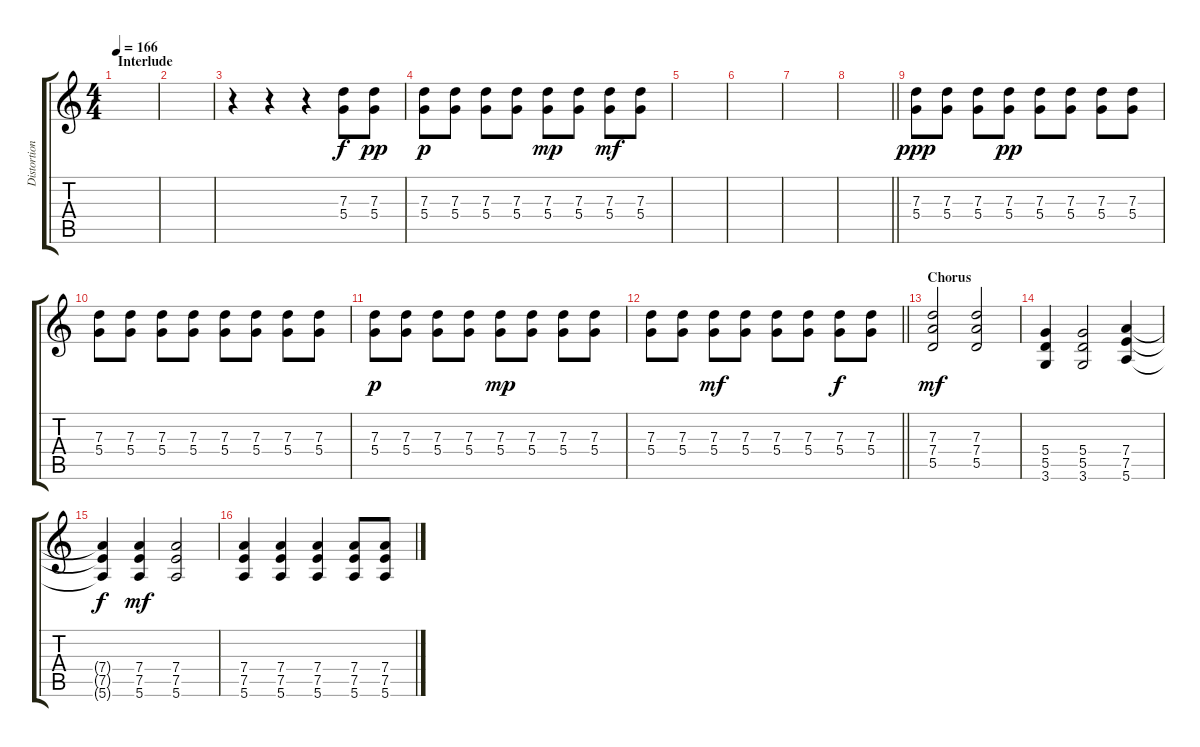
\track ("Distortion" "Distortion") {instrument distortionguitar}
\staff {score tabs}
\tuning (E4 B3 G3 D3 A2 E2) {hide}
\ts (4 4)
\section ("" "Interlude")
\tempo 166
\clef g2
\ks c
|
|
r.4 r.4 r.4 (7.3 5.4).8 (7.3 5.4).8{dy pp} |
(7.3 5.4).8{dy p} (7.3 5.4).8 (7.3 5.4).8 (7.3 5.4).8 (7.3 5.4).8{dy mp} (7.3 5.4).8 (7.3 5.4).8{dy mf} (7.3 5.4).8 |
|
|
|
\barLineRight lightlight
|
(7.3 5.4).8{dy ppp} (7.3 5.4).8 (7.3 5.4).8 (7.3 5.4).8{dy pp} (7.3 5.4).8 (7.3 5.4).8 (7.3 5.4).8 (7.3 5.4).8 |
(7.3 5.4).8 (7.3 5.4).8 (7.3 5.4).8 (7.3 5.4).8 (7.3 5.4).8 (7.3 5.4).8 (7.3 5.4).8 (7.3 5.4).8 |
(7.3 5.4).8{dy p} (7.3 5.4).8 (7.3 5.4).8 (7.3 5.4).8 (7.3 5.4).8{dy mp} (7.3 5.4).8 (7.3 5.4).8 (7.3 5.4).8 |
\barLineRight lightlight
(7.3 5.4).8 (7.3 5.4).8 (7.3 5.4).8{dy mf} (7.3 5.4).8 (7.3 5.4).8 (7.3 5.4).8 (7.3 5.4).8{dy f} (7.3 5.4).8 |
\section ("" "Chorus")
(7.3 7.4 5.5).2{dy mf} (7.3 7.4 5.5).2 |
(5.4 5.5 3.6).4 (5.4 5.5 3.6).2 (7.4 7.5 5.6).4 |
(7.4{t} 7.5{t} 5.6{t}).4{dy f} (7.4 7.5 5.6).4{dy mf} (7.4 7.5 5.6).2 |
(7.4 7.5 5.6).4 (7.4 7.5 5.6).4 (7.4 7.5 5.6).4 (7.4 7.5 5.6).8 (7.4 7.5 5.6).8
